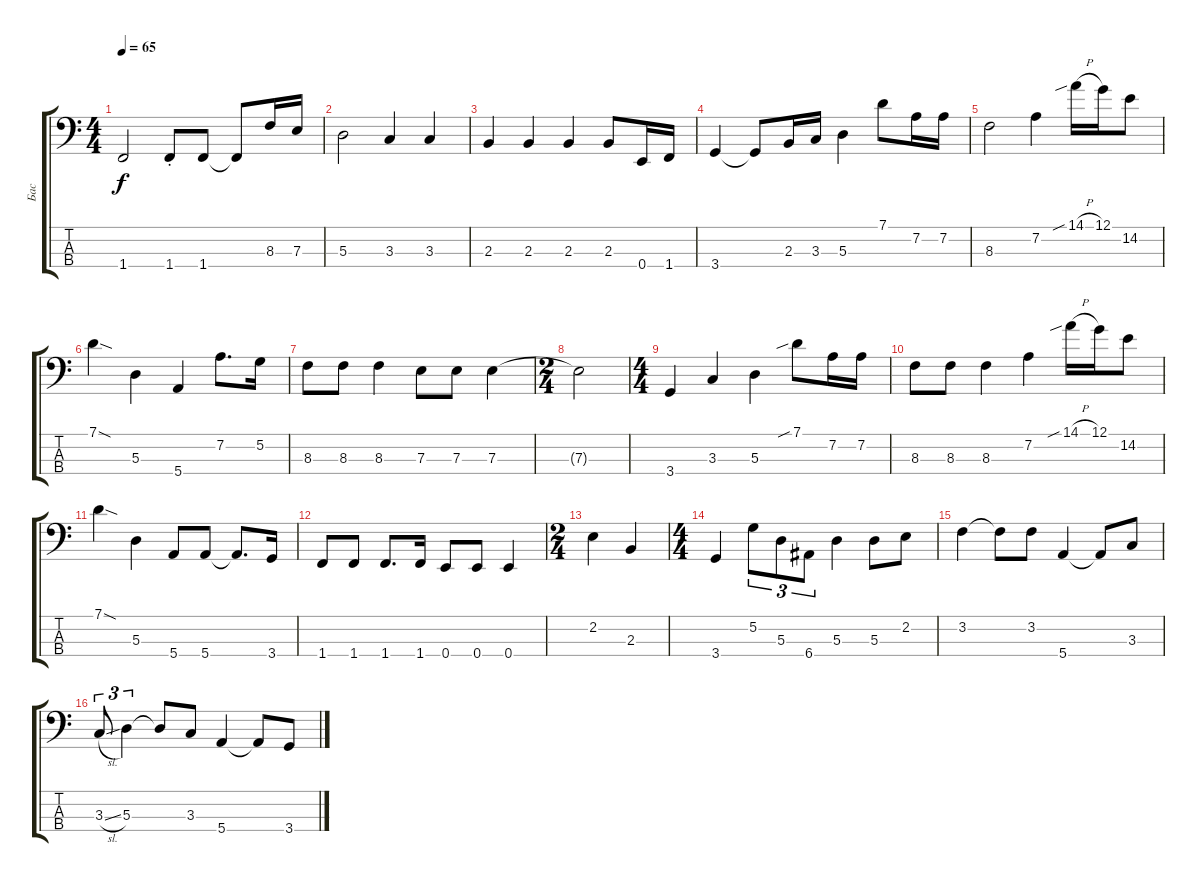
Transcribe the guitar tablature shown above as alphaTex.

\track ("Бас" "Бас") {instrument electricbassfinger}
\staff {score tabs}
\tuning (G2 D2 A1 E1) {hide}
\ts (4 4)
\tempo 65
\clef f4
\ks c
1.4.2{dy f} 1.4{st}.8 1.4.8 1.4{t}.8 8.3.16 7.3.16 |
5.3.2 3.3.4 3.3.4 |
2.3.4 2.3.4 2.3.4 2.3.8 0.4.16 1.4.16 |
3.4.4 3.4{t}.8 2.3.16 3.3.16 5.3.4 7.1.8 7.2.16 7.2.16 |
8.3.2 7.2.4 14.1{sib h}.16 12.1.16 14.2.8 |
7.1{sod}.4 5.3.4 5.4.4 7.2.8{d} 5.2.16 |
8.3.8 8.3.8 8.3.4 7.3.8 7.3.8 7.3.4 |
\ts (2 4)
7.3{t}.2 |
\ts (4 4)
3.4.4 3.3.4 5.3.4 7.1{sib}.8 7.2.16 7.2.16 |
8.3.8 8.3.8 8.3.4 7.2.4 14.1{sib h}.16 12.1.16 14.2.8 |
7.1{sod}.4 5.3.4 5.4.8 5.4.8 5.4{t}.8{d} 3.4.16 |
1.4.8 1.4.8 1.4.8{d} 1.4.16 0.4.8 0.4.8 0.4.4 |
\ts (2 4)
2.2.4 2.3.4 |
\ts (4 4)
3.4.4 5.2.8{tu (3 2)} 5.3.8{tu (3 2)} 6.4.8{tu (3 2)} 5.3.4 5.3.8 2.2.8 |
3.2.4 3.2{t}.8 3.2.8 5.4.4 5.4{t}.8 3.3.8 |
3.3{sl}.8{tu (3 2)} 5.3.4{tu (3 2)} 5.3{t}.8 3.3.8 5.4.4 5.4{t}.8 3.4.8
